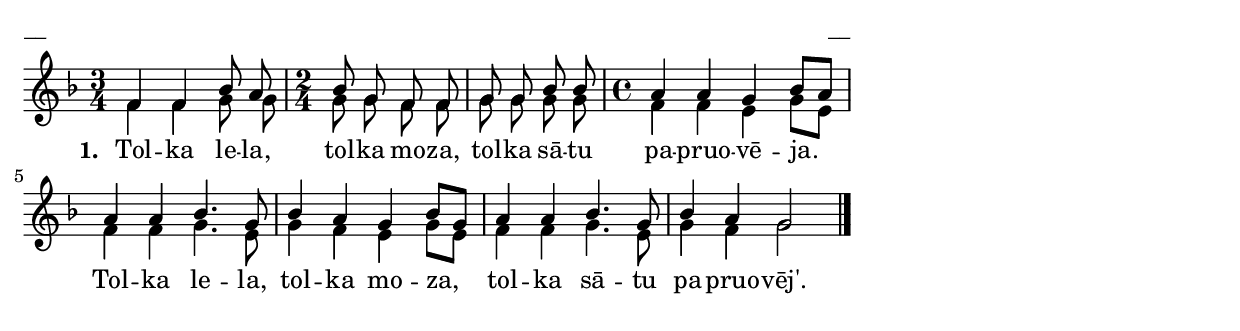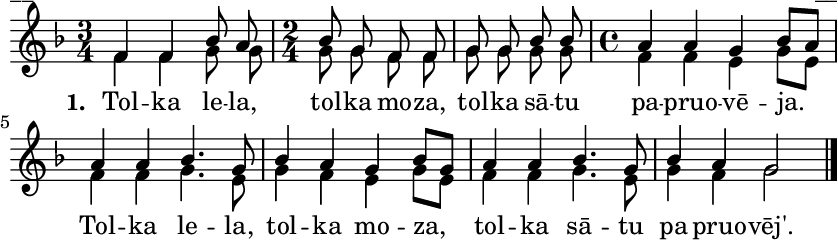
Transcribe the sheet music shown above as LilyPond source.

\version "2.13.18"
#(ly:set-option 'crop #t)

\paper {
line-width = 14\cm
left-margin = 0.4\cm
between-system-padding = 0.1\cm
between-system-space = 0.1\cm
}
% SBTZK, p.31
\layout {
indent = #0
ragged-last = ##f
}


voiceA = \relative c' {
\clef "treble"
\key f \major
\time 3/4
f4 f bes8 a | \time 2/4 bes g f f | g g bes bes | \time 4/4 a4 a g bes8 [a] |
a4 a bes4. g8 | bes4 a g bes8 [g] | a4 a bes4. g8 | bes4 a g2 \bar"|."
}

lyricA = \lyricmode {
\set stanza = "1. "
Tol -- ka le -- la, tol -- ka mo -- za, tol -- ka sā -- tu pa -- pruo -- vē -- ja.
Tol -- ka le -- la, tol -- ka mo -- za, tol -- ka sā -- tu pa -- pruo -- vēj'.
}

voiceB = \relative c' {
\clef "treble"
\key f \major
\time 3/4
f4 f g8 g | \time 2/4 g8 g f f | g g g g | \time 4/4 f4 f e g8 [e] |
f4 f g4. e8 | g4 f e g8 [e] | f4 f g4. e8 | g4 f g2
}

fullScore = <<
%\new ChordNames { \chordsA }
\new Staff {
<<
\new Voice = "voiceA" { \voiceOne \autoBeamOff \voiceA }
\new Lyrics \lyricsto "voiceA" \lyricA
\new Voice = "voiceB" { \voiceTwo \autoBeamOff \voiceB }
>>
}
>>



\score {
\fullScore
\header { piece = "__" opus = "__" }
}
\markup { \with-color #(x11-color 'white) \sans \smaller "__" }
\score {
\unfoldRepeats
\fullScore
\midi {
\context { \Staff \remove "Staff_performer" }
\context { \Voice \consists "Staff_performer" }
}
}


